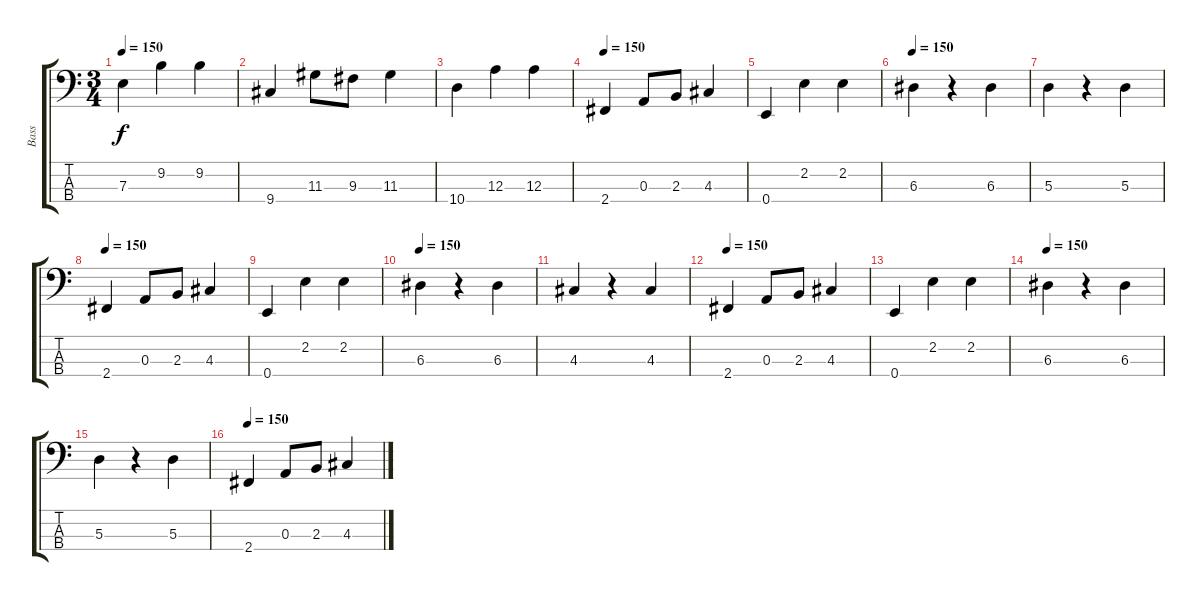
\track ("Bass" "Bass") {instrument electricbassfinger}
\staff {score tabs}
\tuning (G2 D2 A1 E1) {hide}
\ts (3 4)
\tempo 150
\clef f4
\ks c
7.3.4{dy f} 9.2.4 9.2.4 |
9.4.4 11.3.8 9.3.8 11.3.4 |
10.4.4 12.3.4 12.3.4 |
\tempo 150
2.4.4{instrument electricbassfinger} 0.3.8 2.3.8 4.3.4 |
0.4.4 2.2.4 2.2.4 |
\tempo 150
6.3.4 r.4 6.3.4 |
5.3.4 r.4 5.3.4 |
\tempo 150
2.4.4{instrument electricbassfinger} 0.3.8 2.3.8 4.3.4 |
0.4.4 2.2.4 2.2.4 |
\tempo 150
6.3.4 r.4 6.3.4 |
4.3.4 r.4 4.3.4 |
\tempo 150
2.4.4{instrument electricbassfinger} 0.3.8 2.3.8 4.3.4 |
0.4.4 2.2.4 2.2.4 |
\tempo 150
6.3.4 r.4 6.3.4 |
5.3.4 r.4 5.3.4 |
\tempo 150
2.4.4{instrument electricbassfinger} 0.3.8 2.3.8 4.3.4
